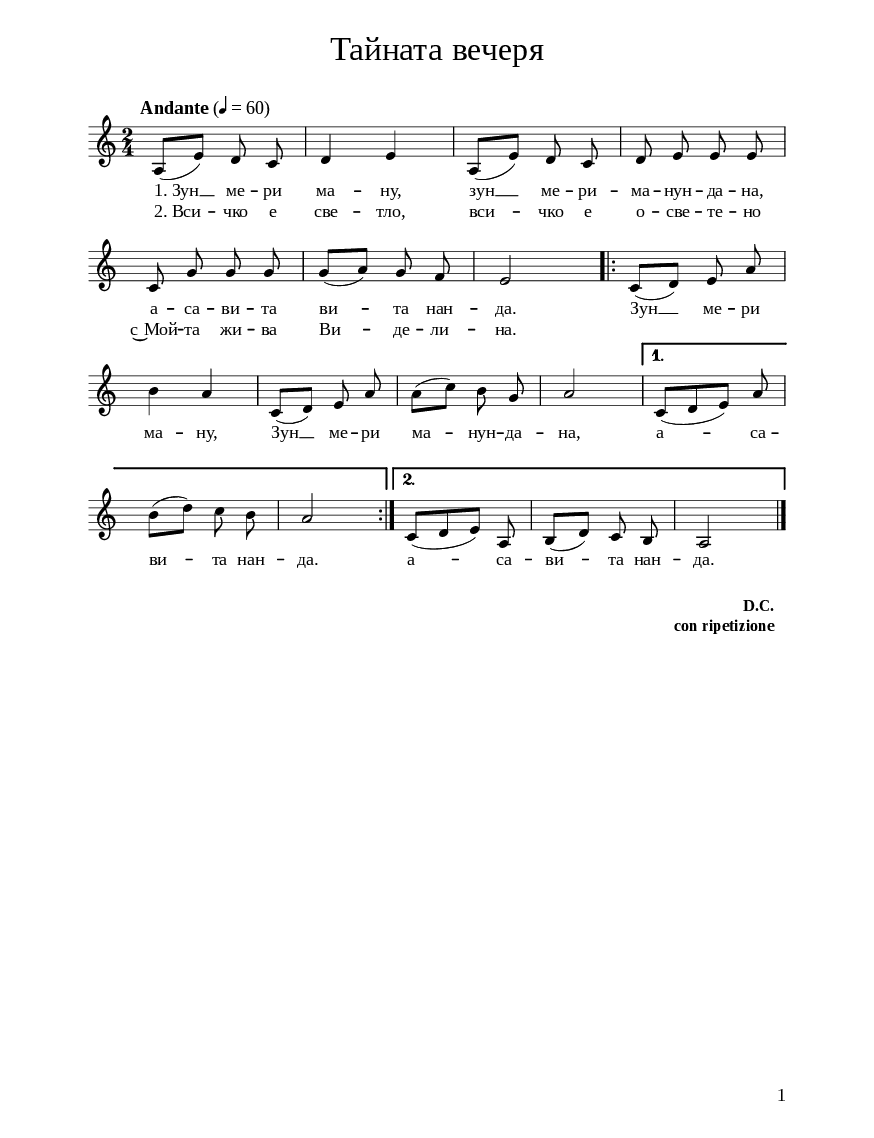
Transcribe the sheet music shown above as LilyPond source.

\version "2.24.2"

% include paper part and global functions
\include "include/globals.ily"

\bookpart {
  \label #'ref066_1
  \tocItem \markup "Тайната вечеря – Tajnata večerja"
  \include "include/bookpart-paper.ily"
  \score {
    \include "include/score-layout.ily"

    \new Voice \absolute  {
      \clef treble
      \key a \minor
      \time 2/4
      \tempoFunc "Andante" 4 "60"
      \autoBeamOff

      a8 ([ e'8 ]) d'8 c'8 | d'4 e'4 | a8 ([ e'8 ])  d'8 c'8 | d'8 e'8 e'8 e'8 \break |
      c'8 g'8 g'8 g'8 | g'8 ([a'8]) g'8 f'8 | e'2 \repeat volta 2 {
        c'8 ([ d'8 ]) e'8 a'8 |\break
        b'4 a'4 | c'8 ([ d'8 ]) e'8 a'8 | a'8 ([ c''8 ]) b'8 g'8 | a'2 |
      } \alternative {
        {
          c'8 ([ d' e' ]) a'  | \break
          b'8 ([ d''8 ]) c''8 b'8 | a'2 |
        } {  c'8 ([ d'8 e'8 ]) a8 | b8 ([ d'8 ]) c'8 b8 | a2 | \bar "|." \break }
      }
    }

    \addlyrics {
      "1. Зун" __ ме -- ри ма -- ну, зун __ ме -- ри -- ма -- нун -- да -- на,
      а -- са -- ви -- та ви -- та нан -- да. Зун __ ме -- ри
      ма -- ну, Зун __ ме -- ри ма -- нун -- да -- на, а -- са --
      ви -- та  нан -- да.  а -- са -- ви -- та  нан -- да.
    }

    \addlyrics {
      "2. Вси" -- чко е све -- тло, вси -- чко е о -- све -- те -- но
      с~Мой -- та жи -- ва Ви -- де -- ли -- на.
    }

    \header {
      title = \titleFunc "Тайната вечеря" "Tajnata večerja"
    }

    \midi{}

  } % score
  \markup \dc-two "D.C." "con ripetizione"


  % include foreign translation(s) of the song
  

} % bookpart
